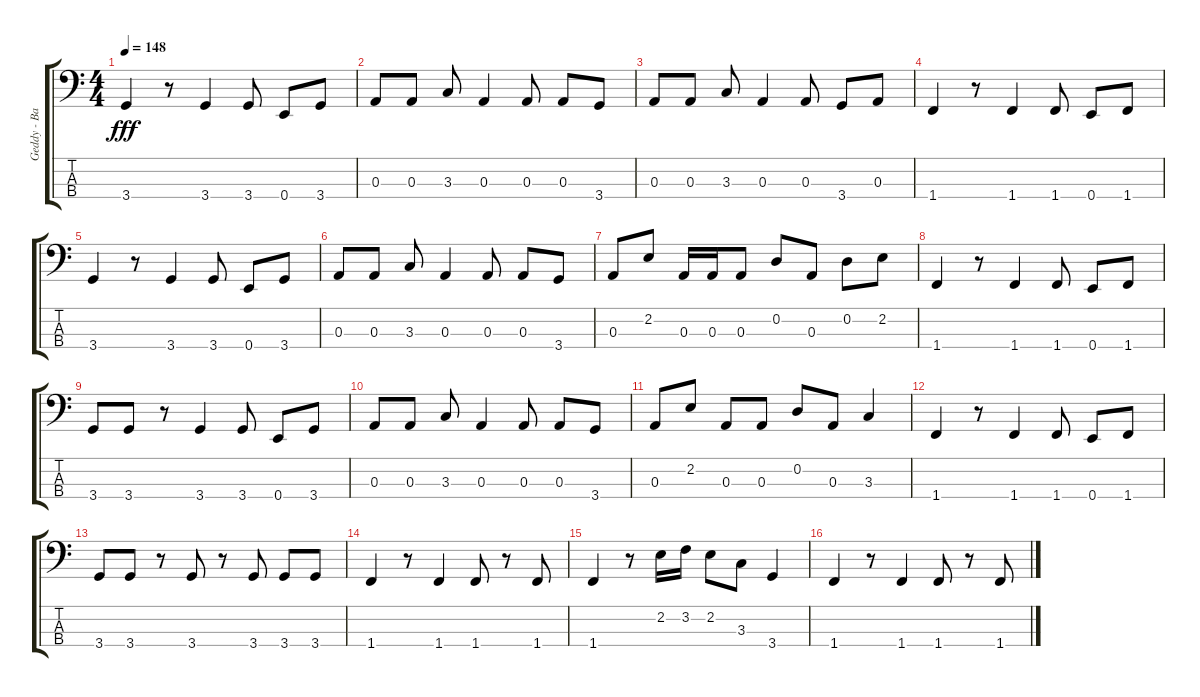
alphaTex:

\track ("Geddy - Baixo" "Geddy - Ba") {instrument electricbassfinger}
\staff {score tabs}
\tuning (G2 D2 A1 E1) {hide}
\ts (4 4)
\tempo 148
\clef f4
\ks c
3.4.4{dy fff} r.8 3.4.4 3.4.8 0.4.8 3.4.8 |
0.3.8 0.3.8 3.3.8 0.3.4 0.3.8 0.3.8 3.4.8 |
0.3.8 0.3.8 3.3.8 0.3.4 0.3.8 3.4.8 0.3.8 |
1.4.4 r.8 1.4.4 1.4.8 0.4.8 1.4.8 |
3.4.4 r.8 3.4.4 3.4.8 0.4.8 3.4.8 |
0.3.8 0.3.8 3.3.8 0.3.4 0.3.8 0.3.8 3.4.8 |
0.3.8 2.2.8 0.3.16 0.3.16 0.3.8 0.2.8 0.3.8 0.2.8 2.2.8 |
1.4.4 r.8 1.4.4 1.4.8 0.4.8 1.4.8 |
3.4.8 3.4.8 r.8 3.4.4 3.4.8 0.4.8 3.4.8 |
0.3.8 0.3.8 3.3.8 0.3.4 0.3.8 0.3.8 3.4.8 |
0.3.8 2.2.8 0.3.8 0.3.8 0.2.8 0.3.8 3.3.4 |
1.4.4 r.8 1.4.4 1.4.8 0.4.8 1.4.8 |
3.4.8 3.4.8 r.8 3.4.8 r.8 3.4.8 3.4.8 3.4.8 |
1.4.4 r.8 1.4.4 1.4.8 r.8 1.4.8 |
1.4.4 r.8 2.2.16 3.2.16 2.2.8 3.3.8 3.4.4 |
1.4.4 r.8 1.4.4 1.4.8 r.8 1.4.8
